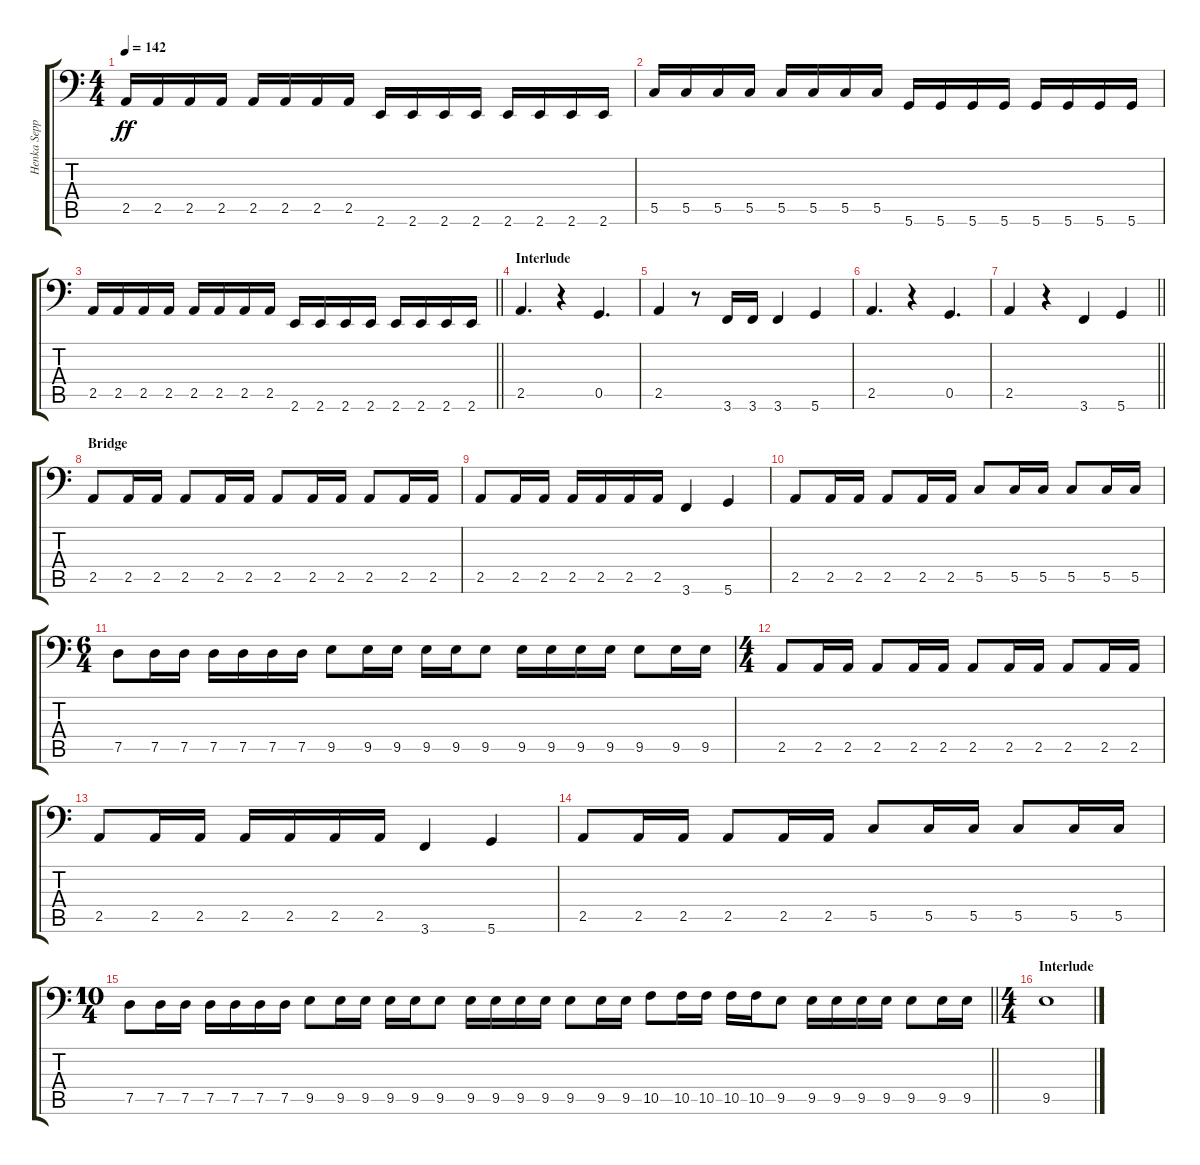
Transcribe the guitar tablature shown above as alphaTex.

\track ("Henka Sepp鋖a" "Henka Sepp") {instrument electricbasspick}
\staff {score tabs}
\tuning (D3 A2 F2 C2 G1 D1) {hide}
\ts (4 4)
\tempo 142
\clef f4
\ks c
2.5.16{dy ff} 2.5.16 2.5.16 2.5.16 2.5.16 2.5.16 2.5.16 2.5.16 2.6.16 2.6.16 2.6.16 2.6.16 2.6.16 2.6.16 2.6.16 2.6.16 |
5.5.16 5.5.16 5.5.16 5.5.16 5.5.16 5.5.16 5.5.16 5.5.16 5.6.16 5.6.16 5.6.16 5.6.16 5.6.16 5.6.16 5.6.16 5.6.16 |
\barLineRight lightlight
2.5.16 2.5.16 2.5.16 2.5.16 2.5.16 2.5.16 2.5.16 2.5.16 2.6.16 2.6.16 2.6.16 2.6.16 2.6.16 2.6.16 2.6.16 2.6.16 |
\section ("" "Interlude")
2.5.4{d} r.4 0.5.4{d} |
2.5.4 r.8 3.6.16 3.6.16 3.6.4 5.6.4 |
2.5.4{d} r.4 0.5.4{d} |
\barLineRight lightlight
2.5.4 r.4 3.6.4 5.6.4 |
\section ("" "Bridge")
2.5.8 2.5.16 2.5.16 2.5.8 2.5.16 2.5.16 2.5.8 2.5.16 2.5.16 2.5.8 2.5.16 2.5.16 |
2.5.8 2.5.16 2.5.16 2.5.16 2.5.16 2.5.16 2.5.16 3.6.4 5.6.4 |
2.5.8 2.5.16 2.5.16 2.5.8 2.5.16 2.5.16 5.5.8 5.5.16 5.5.16 5.5.8 5.5.16 5.5.16 |
\ts (6 4)
7.5.8 7.5.16 7.5.16 7.5.16 7.5.16 7.5.16 7.5.16 9.5.8 9.5.16 9.5.16 9.5.16 9.5.16 9.5.8 9.5.16 9.5.16 9.5.16 9.5.16 9.5.8 9.5.16 9.5.16 |
\ts (4 4)
2.5.8 2.5.16 2.5.16 2.5.8 2.5.16 2.5.16 2.5.8 2.5.16 2.5.16 2.5.8 2.5.16 2.5.16 |
2.5.8 2.5.16 2.5.16 2.5.16 2.5.16 2.5.16 2.5.16 3.6.4 5.6.4 |
2.5.8 2.5.16 2.5.16 2.5.8 2.5.16 2.5.16 5.5.8 5.5.16 5.5.16 5.5.8 5.5.16 5.5.16 |
\ts (10 4)
\barLineRight lightlight
7.5.8 7.5.16 7.5.16 7.5.16 7.5.16 7.5.16 7.5.16 9.5.8 9.5.16 9.5.16 9.5.16 9.5.16 9.5.8 9.5.16 9.5.16 9.5.16 9.5.16 9.5.8 9.5.16 9.5.16 10.5.8 10.5.16 10.5.16 10.5.16 10.5.16 9.5.8 9.5.16 9.5.16 9.5.16 9.5.16 9.5.8 9.5.16 9.5.16 |
\ts (4 4)
\section ("" "Interlude")
9.5.1
